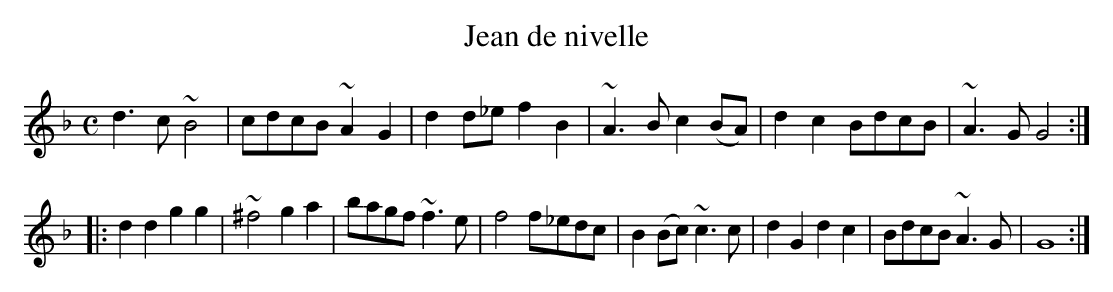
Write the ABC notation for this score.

X:1
T:Jean de nivelle
M:C
K:Gdor
d3c~B4|cdcB~A2G2|d2d_ef2B2|~A3Bc2(BA)|d2c2BdcB|~A3GG4:|
|:d2d2g2g2|~^f4g2a2|bagf~f3e|f4f_edc|B2(Bc)~c3c|d2G2d2c2|BdcB~A3G|G8:|
